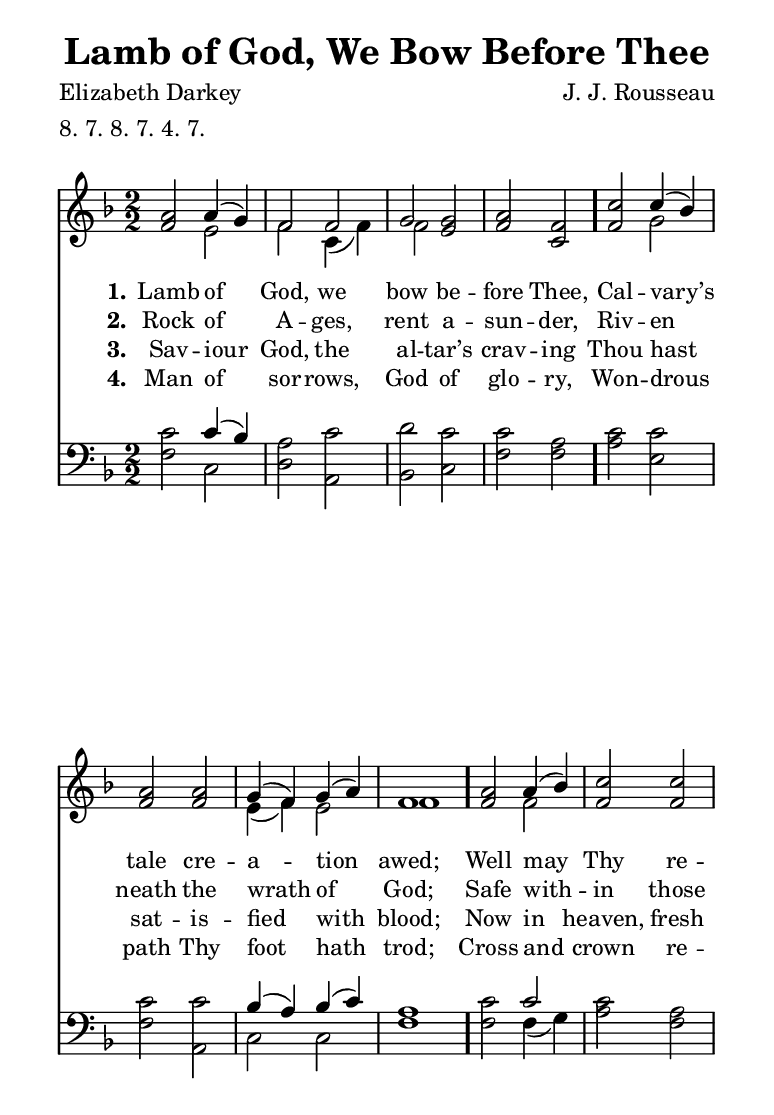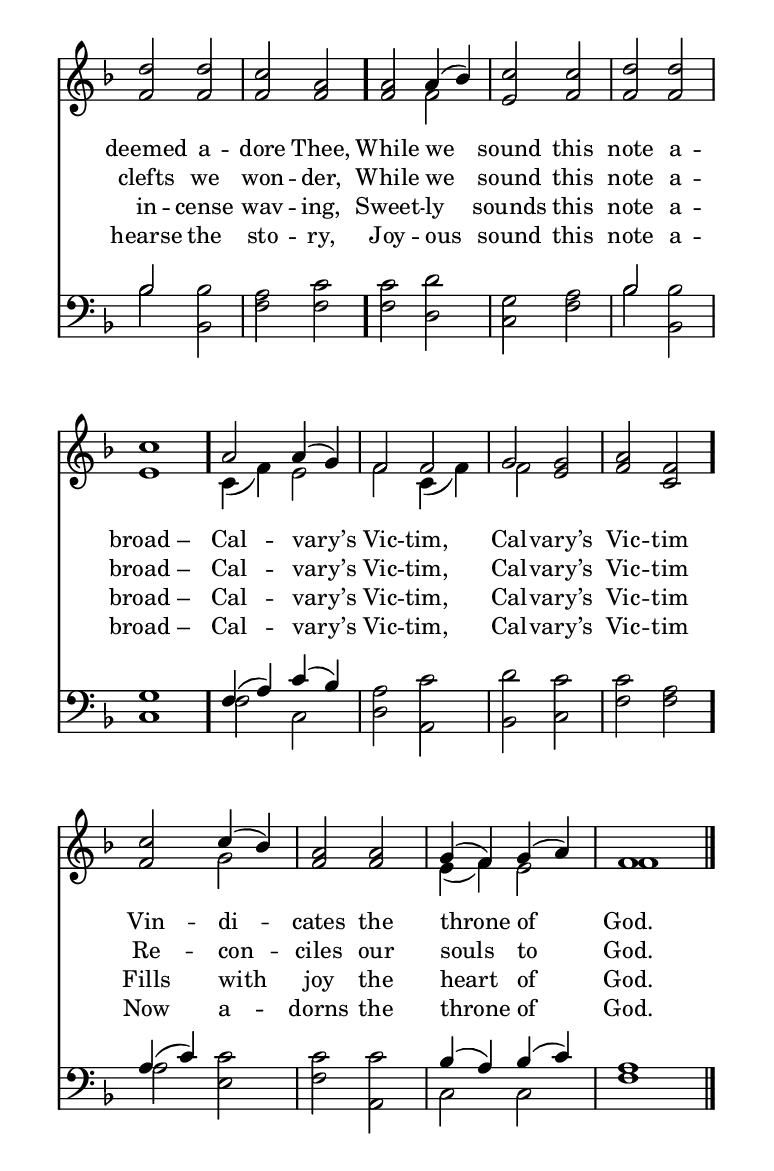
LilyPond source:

\include "common/global.ily"
\paper {
  \include "common/paper.ily"
  system-count = #(cond (is-eogsized 4) (#t #f))
}

\header{
  hymnnumber = "172"
  title = "Lamb of God, We Bow Before Thee"
  tunename = "Rousseau"
  meter = "8. 7. 8. 7. 4. 7."
  poet = "Elizabeth Darkey"
  composer = "J. J. Rousseau"
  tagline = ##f
}

global = {
  \include "common/overrides.ily"
  \override Staff.TimeSignature.style = #'numbered
  \time 2/2
  \override Score.MetronomeMark.transparent = ##t % hide all fermata changes too
  \tempo 2=80
  \key f \major
  \autoBeamOff
}

notesSoprano = {
\global
\relative c'' {

  a2 a4( g) | f2 f | g g | a f |
  c'2 c4( bes) | a2 a | g4( f) g( a) | f1
  a2 a4( bes) | c2 c | d d | c a |
  a2 a4( bes) | c2 c | d d | c1 |
  a2 a4( g) | f2 f | g g | a f |
  c'2 c4( bes) | a2 a | g4( f) g( a) | f1

  \bar "|."

}
}

notesAlto = {
\global
\relative e' {

  f2 e | f c4( f) | f2 e | f c |
  f2 g | f f | e4( f) e2 | f1 |
  f2 f | f f | f f | f f |
  f2 f | e f | f f | e1 |
  c4( f) e2 | f c4( f) | f2 e | f c |
  f2 g | f f | e4( f) e2 | f1 |

}
}

notesTenor = {
\global
\relative a {

  c2 c4( bes) | a2 c | d c | c a |
  c2 c | c c | bes4( a) bes( c) | a1 |
  c2 c | c a | bes bes | a c |
  c2 d | g, a | bes bes | g1 |
  f4( a) c4( bes) | a2 c | d c | c a |
  a4( c) c2 | c c | bes4( a) bes( c) | a1 |

}
}

notesBass = {
\global
\relative f {

  f2 c | d a | bes c | f f |
  a2 e | f a, | c c | f1 |
  f2 f4( g) | a2 f | bes bes, | f' f |
  f2 d | c f | bes bes, | c1 |
  f2 c | d a | bes c | f f |
  a2 e | f a, | c c | f1 |

}
}

wordsA = \lyricmode {
\set stanza = "1."

Lamb of God, we bow be -- fore Thee, \bar "."
Cal -- vary’s tale cre -- a -- tion awed; \bar "."
Well may Thy re -- deemed a -- dore Thee, \bar "."
While we sound this note a -- broad_– \bar "."
Cal -- vary’s Vic -- tim, Cal -- vary’s Vic -- tim \bar "."
Vin -- di -- cates the throne of God. \bar "."

}

wordsB = \lyricmode {
\set stanza = "2."

Rock of A -- ges, rent a -- sun -- der,
Riv -- en neath the wrath of God;
Safe with -- in those clefts we won -- der,
While we sound this note a -- broad_–
Cal -- vary’s Vic -- tim, Cal -- vary’s Vic -- tim
Re -- con -- ciles our souls to God.

}

wordsC = \lyricmode {
\set stanza = "3."

Sav -- iour God, the al -- tar’s crav -- ing
Thou hast sat -- is -- fied with blood;
Now in heaven, fresh in -- cense wav -- ing,
Sweet -- ly sounds this note a -- broad_–
Cal -- vary’s Vic -- tim, Cal -- vary’s Vic -- tim
Fills with joy the heart of God.

}

wordsD = \lyricmode {
\set stanza = "4."

Man of sor -- rows, God of glo -- ry,
Won -- drous path Thy foot hath trod;
Cross and crown re -- hearse the sto -- ry,
Joy -- ous sound this note a -- broad_–
Cal -- vary’s Vic -- tim, Cal -- vary’s Vic -- tim
Now a -- dorns the throne of God.

}

\score {
  \context ChoirStaff <<
    \context Staff = upper <<
      \set Staff.autoBeaming = ##f
      \set ChoirStaff.systemStartDelimiter = #'SystemStartBar
      \set ChoirStaff.printPartCombineTexts = ##f
      \partcombine #'(2 . 11) \notesSoprano \notesAlto
      \context NullVoice = sopranos { \voiceOne << \notesSoprano >> }
      \context Lyrics = one   \lyricsto sopranos \wordsA
      \context Lyrics = two   \lyricsto sopranos \wordsB
      \context Lyrics = three \lyricsto sopranos \wordsC
      \context Lyrics = four  \lyricsto sopranos \wordsD
    >>
    \context Staff = men <<
      \set Staff.autoBeaming = ##f
      \clef bass
      \set ChoirStaff.printPartCombineTexts = ##f
      \partcombine #'(2 . 11) \notesTenor \notesBass
    >>
  >>
  \layout {
    \include "common/layout.ily"
  }
  \midi{
    \include "common/midi.ily"
  }
}

\version "2.19.49"  % necessary for upgrading to future LilyPond versions.

% vi:set et ts=2 sw=2 ai nocindent syntax=lilypond:
